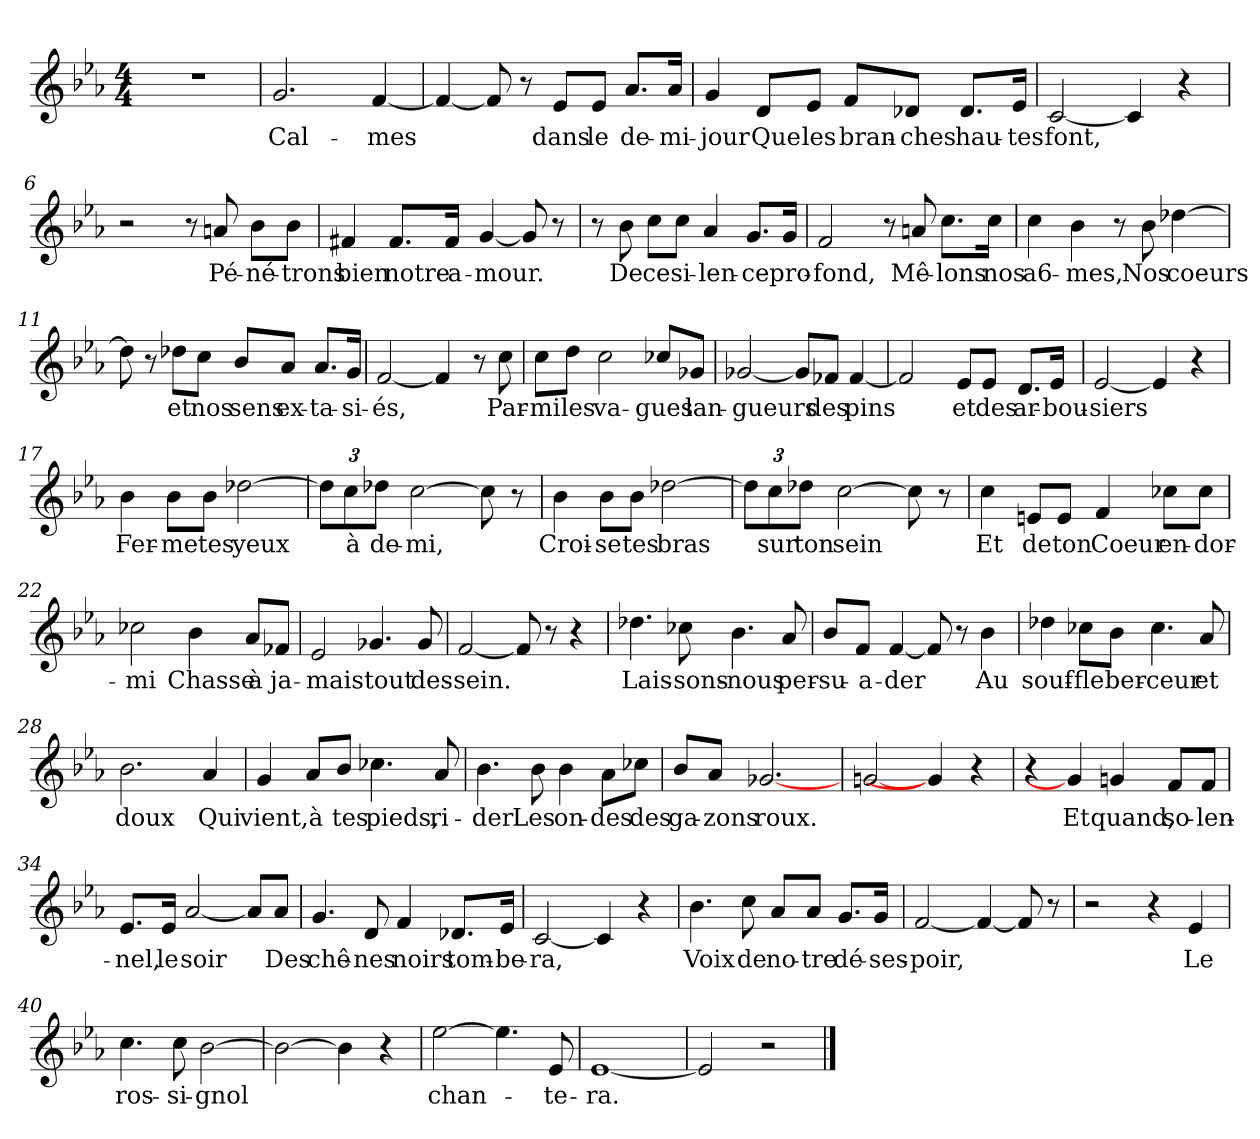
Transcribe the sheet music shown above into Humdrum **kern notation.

**kern	**text
*part1	*part1
*staff1	*staff1
*clefG2	*
*k[b-e-a-]	*
*M4/4	*
=1	=1
1r	.
=2	=2
!	!LO:LY:b
2.g/	Cal-
!	!LO:LY:b
[4f/	-mes
=3	=3
4f/_	.
8f/]	.
8r	.
!	!LO:LY:b
8e-/L	dans
!	!LO:LY:b
8e-/J	le
!	!LO:LY:b
8.a-/L	de-
!	!LO:LY:b
16a-/Jk	-mi-
=4	=4
!	!LO:LY:b
4g/	-jour
!	!LO:LY:b
8d/L	Que
!	!LO:LY:b
8e-/J	les
!	!LO:LY:b
8f/L	bran-
!	!LO:LY:b
8d-X/J	-ches
!	!LO:LY:b
8.d-/L	hau-
!	!LO:LY:b
16e-/Jk	-tes
=5	=5
!	!LO:LY:b
[2c/	font,
4c/]	.
4r	.
=6	=6
2r	.
8r	.
!	!LO:LY:b
8an/	Pé-
!	!LO:LY:b
8b-\L	-né-
!	!LO:LY:b
8b-\J	-trons
!!LO:LB:g=z
=7	=7
!	!LO:LY:b
4f#X/	bien
!	!LO:LY:b
8.f#/L	notre
!	!LO:LY:b
16f#/Jk	a-
!	!LO:LY:b
[4g/	-mour.
8g/]	.
8r	.
=8	=8
8r	.
!	!LO:LY:b
8b-\	De
!	!LO:LY:b
8cc\L	ce
!	!LO:LY:b
8cc\J	si-
!	!LO:LY:b
4a-/	-len-
!	!LO:LY:b
8.g/L	-ce
!	!LO:LY:b
16g/Jk	pro-
=9	=9
!	!LO:LY:b
2f/	-fond,
8r	.
!	!LO:LY:b
8an/	Mê-
!	!LO:LY:b
8.cc\L	-lons
!	!LO:LY:b
16cc\Jk	nos
=10	=10
!	!LO:LY:b
4cc\	a6-
!	!LO:LY:b
4b-\	-mes,
8r	.
!	!LO:LY:b
8b-\	Nos
!	!LO:LY:b
[4dd-X\	coeurs
=11	=11
8dd-\]	.
8r	.
!	!LO:LY:b
8dd-X\L	et
!	!LO:LY:b
8cc\J	nos
!	!LO:LY:b
8b-/L	sens
!	!LO:LY:b
8a-/J	ex-
!	!LO:LY:b
8.a-/L	-ta-
!	!LO:LY:b
16g/Jk	-si-
!!LO:LB:g=z
=12	=12
!	!LO:LY:b
[2f/	-és,
4f/]	.
8r	.
!	!LO:LY:b
8cc\	Par-
=13	=13
!	!LO:LY:b
8cc\L	-mi
!	!LO:LY:b
8dd\J	les
!	!LO:LY:b
2cc\	va-
!	!LO:LY:b
8cc-X/L	-gues
!	!LO:LY:b
8g-X/J	lan-
=14	=14
!	!LO:LY:b
[2g-X/	-gueurs
8g-/L]	.
!	!LO:LY:b
8f-X/J	des
!	!LO:LY:b
[4f-/	pins
=15	=15
2f-/]	.
!	!LO:LY:b
8e-/L	et
!	!LO:LY:b
8e-/J	des
!	!LO:LY:b
8.d/L	ar-
!	!LO:LY:b
16e-/Jk	-bou-
=16	=16
!	!LO:LY:b
[2e-/	-siers
4e-/]	.
4r	.
=17	=17
!	!LO:LY:b
4b-\	Fer-
!	!LO:LY:b
8b-\L	-me
!	!LO:LY:b
8b-\J	tes
!	!LO:LY:b
[2dd-X\	yeux
=18	=18
12dd-\L]	.
!	!LO:LY:b
12cc\	à
!	!LO:LY:b
12dd-X\J	de-
!	!LO:LY:b
[2cc\	-mi,
8cc\]	.
8r	.
!!LO:LB:g=z
=19	=19
!	!LO:LY:b
4b-\	Croi-
!	!LO:LY:b
8b-\L	-se
!	!LO:LY:b
8b-\J	tes
!	!LO:LY:b
[2dd-X\	bras
=20	=20
12dd-\L]	.
!	!LO:LY:b
12cc\	sur
!	!LO:LY:b
12dd-X\J	ton
!	!LO:LY:b
[2cc\	sein
8cc\]	.
8r	.
=21	=21
!	!LO:LY:b
4cc\	Et
!	!LO:LY:b
8en/L	de
!	!LO:LY:b
8e/J	ton
!	!LO:LY:b
4f/	Coeur
!	!LO:LY:b
8cc-X\L	en-
!	!LO:LY:b
8cc-\J	-dor-
=22	=22
!	!LO:LY:b
2cc-X\	-mi
!	!LO:LY:b
4b-\	Chasse
!	!LO:LY:b
8a-/L	à
!	!LO:LY:b
8f-X/J	ja-
=23	=23
!	!LO:LY:b
2e-/	-mais
!	!LO:LY:b
4.g-X/	tout
!	!LO:LY:b
8g-/	des-
=24	=24
!	!LO:LY:b
[2f/	-sein.
8f/]	.
8r	.
4r	.
!!LO:LB:g=z
=25	=25
!	!LO:LY:b
4.dd-X\	Lais-
!	!LO:LY:b
8cc-X\	-sons-
!	!LO:LY:b
4.b-\	-nous
!	!LO:LY:b
8a-/	per-
=26	=26
!	!LO:LY:b
8b-/L	-su-
!	!LO:LY:b
8f/J	-a-
!	!LO:LY:b
[4f/	-der
8f/]	.
8r	.
!	!LO:LY:b
4b-\	Au
=27	=27
!	!LO:LY:b
4dd-X\	souf-
!	!LO:LY:b
8cc-X\L	-fle
!	!LO:LY:b
8b-\J	ber-
!	!LO:LY:b
4.cc-\	-ceur
!	!LO:LY:b
8a-/	et
=28	=28
!	!LO:LY:b
2.b-\	doux
!	!LO:LY:b
4a-/	Qui
=29	=29
!	!LO:LY:b
4g/	vient,
!	!LO:LY:b
8a-/L	à
!	!LO:LY:b
8b-/J	tes
!	!LO:LY:b
4.cc-X\	pieds,
!	!LO:LY:b
8a-/	ri-
=30	=30
!	!LO:LY:b
4.b-\	-der
!	!LO:LY:b
8b-\	Les
!	!LO:LY:b
4b-\	on-
!	!LO:LY:b
8a-\L	-des
!	!LO:LY:b
8cc-X\J	des
!!LO:LB:g=z
=31	=31
!	!LO:LY:b
8b-/L	ga-
!	!LO:LY:b
8a-/J	-zons
!	!LO:LY:b
[2.g-X/	roux.
=32	=32
[2gn/	.
4g-/]	.
4r	.
=33	=33
4r	.
!	!LO:LY:b
4gn/]	Et
!	!LO:LY:b
4gn/	quand,
!	!LO:LY:b
8f/L	so-
!	!LO:LY:b
8f/J	-len-
=34	=34
!	!LO:LY:b
8.e-/L	-nel,
!	!LO:LY:b
16e-/Jk	le
!	!LO:LY:b
[2a-/	soir
8a-/L]	.
!	!LO:LY:b
8a-/J	Des
=35	=35
!	!LO:LY:b
4.g/	chê-
!	!LO:LY:b
8d/	-nes
!	!LO:LY:b
4f/	noirs
!	!LO:LY:b
8.d-X/L	tom-
!	!LO:LY:b
16e-/Jk	-be-
=36	=36
!	!LO:LY:b
[2c/	-ra,
4c/]	.
4r	.
=37	=37
!	!LO:LY:b
4.b-\	Voix
!	!LO:LY:b
8cc\	de
!	!LO:LY:b
8a-/L	no-
!	!LO:LY:b
8a-/J	-tre
!	!LO:LY:b
8.g/L	dé-
!	!LO:LY:b
16g/Jk	-ses-
!!LO:LB:g=z
=38	=38
!	!LO:LY:b
[2f/	-poir,
4f/_	.
8f/]	.
8r	.
=39	=39
2r	.
4r	.
!	!LO:LY:b
4e-/	Le
=40	=40
!	!LO:LY:b
4.cc\	ros-
!	!LO:LY:b
8cc\	-si-
!	!LO:LY:b
[2b-\	-gnol
=41	=41
2b-\_	.
4b-\]	.
4r	.
=42	=42
!	!LO:LY:b
[2ee-\	chan-
4.ee-\]	.
!	!LO:LY:b
8e-/	-te-
=43	=43
!	!LO:LY:b
[1e-	-ra.
=44	=44
2e-/]	.
2r	.
==	==
*-	*-
